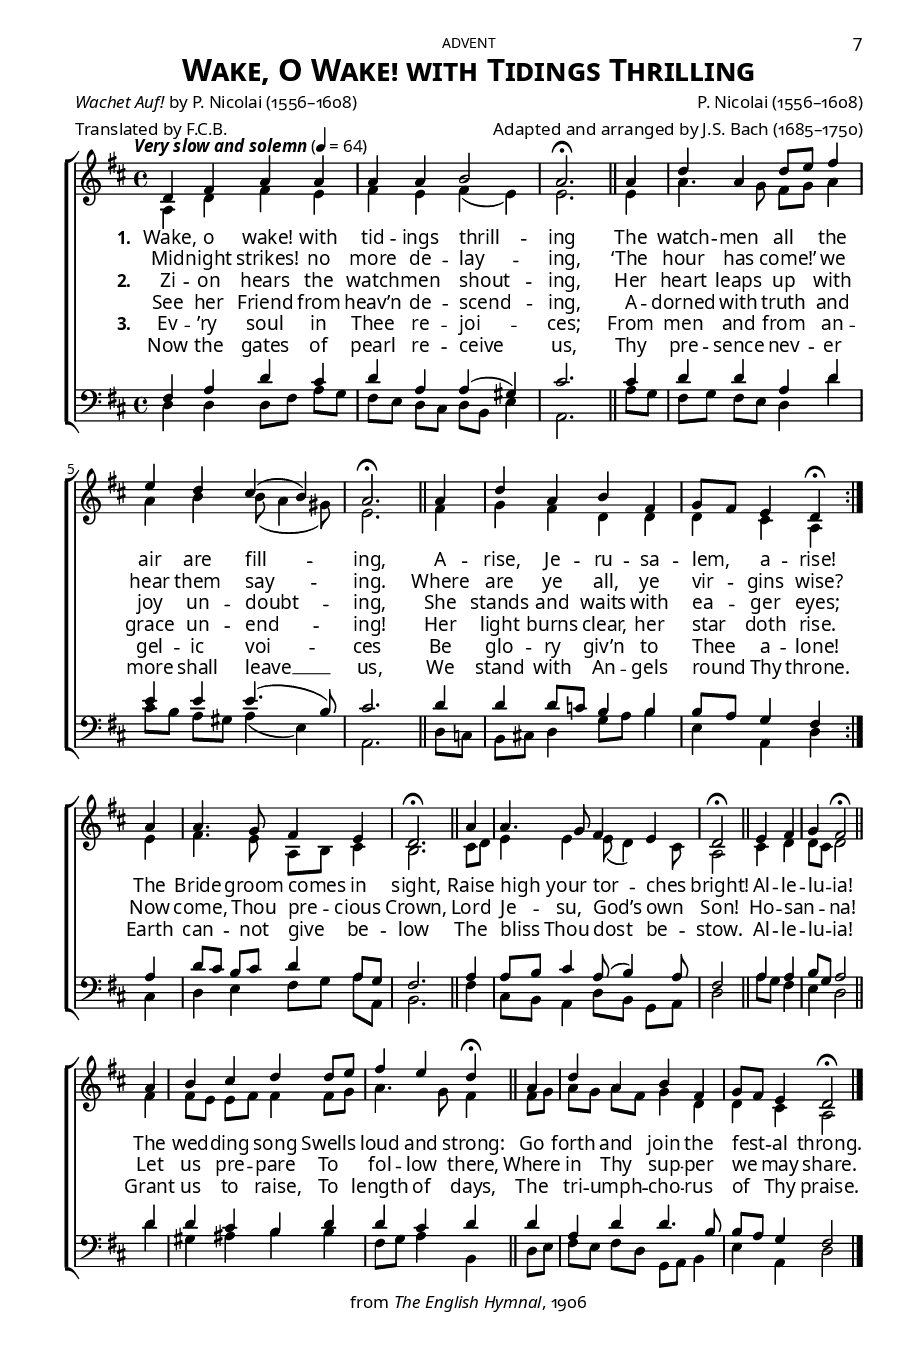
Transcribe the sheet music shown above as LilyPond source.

\version "2.14.2"
\include "util.ly"
\version "2.14.2"
#(set-global-staff-size 14.9) \paper{ #(define fonts (make-pango-font-tree "GoudyOlSt BT" "Garamond Premier Pro" "Garamond Premier Pro" (/ 14.9 20))) }
\header {
  title = \markup{\override #'(font-name . "Garamond Premier Pro Semibold"){ \abs-fontsize #15 \smallCapsOldStyle"Wake, O Wake! with Tidings Thrilling"}}
  poet = \markup\concat{\italic"Wachet Auf!" \oldStyleNum" by P. Nicolai (1556–1608)"}
  meter = \markup\oldStyleNum"Translated by F.C.B."
  composer = \markup\oldStyleNum"P. Nicolai (1556–1608)"
  arranger = \markup\oldStyleNum"Adapted and arranged by J.S. Bach (1685–1750)"
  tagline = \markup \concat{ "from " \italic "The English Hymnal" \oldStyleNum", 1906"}
}
\paper {
  %print-all-headers = ##f
  paper-height = 9\in
  paper-width = 6\in
  indent = 0\in
  %system-system-spacing = #'((basic-distance . 10) (padding . 0))
  system-system-spacing =
    #'((basic-distance . 0)
       (minimum-distance . 0)
       (padding . -5)
       (stretchability . 100))
  markup-system-spacing =
    #'((basic-distance . 0)
       (minimum-distance . 0)
       (padding . -1.5)
       (stretchability . 100))
  ragged-last-bottom = ##f
  ragged-bottom = ##f
  two-sided = ##t
  inner-margin = 0.5\in
  outer-margin = 0.25\in
  top-margin = 0.25\in
  bottom-margin = 0.25\in
  first-page-number = #007
  print-first-page-number = ##t
  headerLine = \markup{\override #'(font-name . "Garamond Premier Pro") \smallCaps advent}
  oddHeaderMarkup = \markup\fill-line{
     \override #'(font-name . "Garamond Premier Pro")\abs-fontsize #8.5
     \combine 
        \fill-line{"" \on-the-fly #print-page-number-check-first
        \oldStylePageNum""
        }
        \fill-line{\headerLine}
  }
  evenHeaderMarkup = \markup {
     \override #'(font-name . "Garamond Premier Pro")\abs-fontsize #8.5
     \combine
        \on-the-fly #print-page-number-check-first
        \oldStylePageNum""
        \fill-line{\headerLine}
  }
}
global = {
  \key d \major
  \time 4/4
  \autoBeamOff
  \mergeDifferentlyHeadedOn
  \override DynamicLineSpanner #'staff-padding = #0.0
  \override DynamicLineSpanner #'Y-extent = #'(-1 . 1)
}

sopMusic = \relative c' {
  \tempo \markup\italic"Very slow and solemn" 4 = 64
  \repeat volta 2 {
    d4 fis a a |
    a a b2 |
    a2.\fermata \bar"||"
    
    a4 |
    d4 a d8[ e] fis4 |
    e d cis4( b) |
    a2.\fermata \bar"||"
    
    a4 |
    d a b fis |
    g8[ fis] e4 d\fermata \break
  }
  a'4 |
  a4. g8 fis4 e |
  
  d2.\fermata \bar "||"
  a'4 |
  a4. g8 fis4 e |
  d2\fermata \bar "||"
  
  e4 fis |
  g4 fis2\fermata \bar "||"
  a4 |
  b cis d d8[ e] |
  
  fis4 e d\fermata \bar"||"
  a4 |
  d a b fis |
  g8[ fis] e4 d2\fermata \bar "|."
}
sopWords = \lyricmode {
  
}

altoMusic = \relative c' {
  \repeat volta 2 {
    a4 d fis e |
    fis e fis( e) |
    e2. |
    
    e4 |
    a 4. g8 fis[ g] a4 |
    a b b8( a4 gis8) |
    e2. |
    
    fis4 |
    g fis d d |
    d cis a
  }
  e'4 |
  fis4. e8 a,[ b] cis4 |
  
  b2. |
  cis8[ d] |
  e4 e e8( d4) cis8 |
  a2 |
  
  cis4 d |
  d8[ cis] d2 |
  fis4 |
  fis8[ e] e[ fis] fis4 fis8[ g] |
  
  a4. g8 fis4 |
  fis8[ g] |
  a[ g] a[ fis] g4 d |
  d cis a2 \bar "|."
}
altoWords = \lyricmode {
  \dropLyricsVI
  \set stanza = #"1. "
  Wake, o wake! with tid -- ings thrill -- ing
  The watch -- men all the air are fill -- ing,
  \set associatedVoice = "sopranos"
  A -- rise, Je -- ru -- sa -- lem, a -- rise!
  
  \set associatedVoice = "altos"
  The Bride -- groom comes in \set associatedVoice = "basses" sight,
  Raise high your tor -- ches \set associatedVoice = "tenors" bright!
  Al -- le -- lu -- ia!
  The wed -- ding song
  Swells loud and strong:
  \set associatedVoice = "sopranos"
  Go forth and join the fest -- al throng.
}
altoWordsII = \lyricmode {
  \dropLyricsVI
%\markup\italic
  Mid -- night strikes! no more de -- lay -- ing,
  ‘The hour has come!’ we hear them say -- ing.
  \set associatedVoice = "sopranos"
  Where are ye all, ye vir -- gins wise?
}
altoWordsIII = \lyricmode {
  \dropLyricsVI
  \set stanza = #"2. "
  Zi -- on hears the watch -- men shout -- ing,
  Her heart leaps up with joy un -- doubt -- ing,
  \set associatedVoice = "sopranos"
  She stands and waits with ea -- ger eyes;
  
  \set associatedVoice = "altos"
  Now come, Thou pre -- cious \set associatedVoice = "basses" Crown,
  Lord Je -- su, God’s own \set associatedVoice = "tenors" Son!
  Ho -- san -- _ na!
  Let us pre -- pare
  To fol -- low there,
  \set associatedVoice = "sopranos"
  Where in Thy sup -- per we may share.
}
altoWordsIV = \lyricmode {
  \dropLyricsVI
  See her Friend from heav’n de -- scend -- ing,
  A -- dorned with truth and grace un -- end -- ing!
  \set associatedVoice = "sopranos"
  Her light burns clear, her star doth rise.
}
altoWordsV = \lyricmode {
  \dropLyricsVI
  \set stanza = #"3. "
  Ev -- ’ry soul in Thee re -- joi -- ces;
  From men and from an -- gel -- ic voi -- ces
  \set associatedVoice = "sopranos"
  Be glo -- ry giv’n to Thee a -- lone!
  
  \set associatedVoice = "altos"
  Earth can -- not give be -- \set associatedVoice = "basses" low
  The bliss Thou dost be -- \set associatedVoice = "tenors" stow.
  Al -- le -- lu -- ia!
  Grant us to raise,
  To length of days,
  \set associatedVoice = "sopranos"
  The tri -- 
  \once \override LyricHyphen  #'minimum-length = #0.7
  \once \override LyricHyphen  #'minimum-distance = #0.7
   umph -- cho -- rus of Thy praise.
}
altoWordsVI = \lyricmode {
  \dropLyricsVI
  Now the gates of pearl re -- ceive us,
  Thy pre -- sence nev -- er more shall leave __ us,
  \set associatedVoice = "sopranos"
  We stand with An -- gels round Thy throne.
}
tenorMusic = \relative c {
  \repeat volta 2 {
    fis4 a d cis |
    d a a( gis) |
    cis2. |
    
    cis4 |
    d d a d |
    e e e4.( b8) |
    cis2. |
    
    d4 |
    d d8[ c] b4 b |
    b8[ a] g4 fis
  }
  a4 |
  d8[ cis] b[ cis] d4 a8[ g] |
  
  fis2. |
  a4 |
  a8[ b] cis4 |
  a8( b4) a8 |
  fis2 |
  
  a4 a |
  b8[ g] a2 |
  d4 |
  d cis b d |
  
  d cis d |
  d |
  a d d4. b8 |
  b[ a] g4 fis2 \bar "|."
}
tenorWords = \lyricmode {

}

bassMusic = \relative c {
  \repeat volta 2 {
    d4 d d8[ fis] a[ g] |
    fis[ e] d[ cis] d[ b] e4 |
    a,2. |
    
    a'8[ g] |
    fis[ g] fis[ e] d4 d' |
    cis8[ b] a[ gis] a4( e) |
    a,2. |
    
    d8[ c] |
    b[ cis!] d4 g8[ a] b4 |
    e, a, d
  }
  cis4 |
  d e fis8[ g] a[ a,] |
  
  b2. |
  fis'4 |
  cis8[ b] a4 d8[ b] g[ a] |
  d2 |
  
  a'8[ g] fis4 |
  e4 d2 |
  d'4 |
  gis, ais b b |
  
  fis8[ g] a4 b, |
  d8[ e] |
  fis[ e] fis[ d] g,[ a] b4 |
  e a, d2 \bar "|."
}
bassWords = \lyricmode {

}

pianoRH = \relative c' {
  
}
pianoLH = \relative c' {
  
}

\score {
  <<
   \new ChoirStaff <<
    \new Staff = women <<
      \new Voice = "sopranos" { \voiceOne << \global \sopMusic >> }
      \new Voice = "altos" { \voiceTwo << \global \altoMusic >> }
    >>
   \new Staff = men <<
      \clef bass
      \new Voice = "tenors" { \voiceOne << \global \tenorMusic >> }
      \new Voice = "basses" { \voiceTwo << \global \bassMusic >> }
    >>
    \new Lyrics \with { alignAboveContext = #"women" \override VerticalAxisGroup #'nonstaff-relatedstaff-spacing = #'((basic-distance . 1))} \lyricsto "sopranos" \sopWords
    \new Lyrics = "altosVI"  \with { alignBelowContext = #"women" \override VerticalAxisGroup #'nonstaff-relatedstaff-spacing = #'((basic-distance . 1))} \lyricsto "tenors" \altoWordsVI
    \new Lyrics = "altosV"  \with { alignBelowContext = #"women" \override VerticalAxisGroup #'nonstaff-relatedstaff-spacing = #'((basic-distance . 1))} \lyricsto "tenors" \altoWordsV
    \new Lyrics = "altosIV"  \with { alignBelowContext = #"women" \override VerticalAxisGroup #'nonstaff-relatedstaff-spacing = #'((basic-distance . 1))} \lyricsto "tenors" \altoWordsIV
    \new Lyrics = "altosIII"  \with { alignBelowContext = #"women" \override VerticalAxisGroup #'nonstaff-relatedstaff-spacing = #'((basic-distance . 1))} \lyricsto "tenors" \altoWordsIII
    \new Lyrics = "altosII"  \with { alignBelowContext = #"women" \override VerticalAxisGroup #'nonstaff-relatedstaff-spacing = #'((basic-distance . 1))} \lyricsto "tenors" \altoWordsII
    \new Lyrics = "altos"  \with { alignBelowContext = #"women" \override VerticalAxisGroup #'nonstaff-relatedstaff-spacing = #'((basic-distance . 1))} \lyricsto "tenors" \altoWords
    \new Lyrics \with { alignAboveContext = #"men" \override VerticalAxisGroup #'nonstaff-relatedstaff-spacing = #'((basic-distance . 1)) } \lyricsto "tenors" \tenorWords
    \new Lyrics \with { alignBelowContext = #"men" \override VerticalAxisGroup #'nonstaff-relatedstaff-spacing = #'((basic-distance . 1)) } \lyricsto "basses" \bassWords
  >>
%    \new PianoStaff << \new Staff { \new Voice { \pianoRH } } \new Staff { \clef "bass" \pianoLH } >>
  >>
  \layout {

%6.14 \context {\Lyrics\override LyricText #'font-size = #0.75 }
    \context {
      \Score
      %\override SpacingSpanner #'base-shortest-duration = #(ly:make-moment 1 8)
      %\override SpacingSpanner #'common-shortest-duration = #(ly:make-moment 1 4)
    }
    \context {
      % Remove all empty staves
      % \Staff \RemoveEmptyStaves \override VerticalAxisGroup #'remove-first = ##t
    }
    \context {
      \Lyrics
      \override LyricText #'X-offset = #center-on-word
    }
  }
  \midi {
    \tempo 4 = 180
    \set Staff.midiInstrument = "flute"
  
    \context {
      \Voice
      \remove "Dynamic_performer"
    }
  }
}
